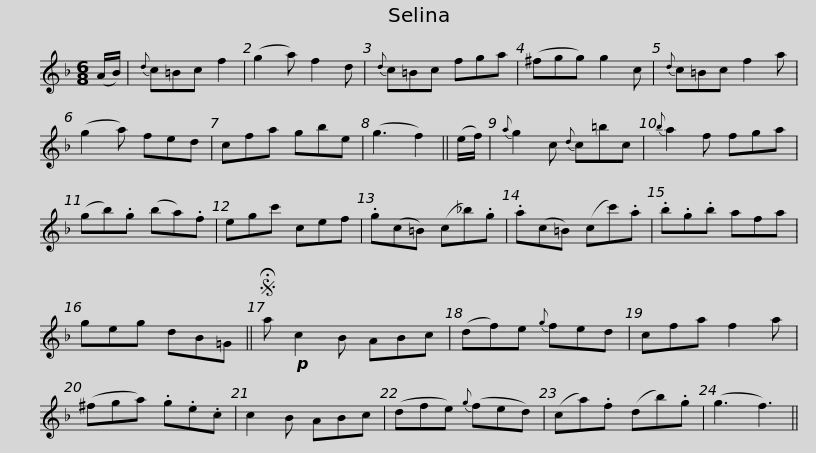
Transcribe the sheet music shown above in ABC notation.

X:1
L:1/8
M:6/8
I:linebreak $
K:F
V:1 treble
V:1
 (A/B/) |{d} c=Bc f2 | (g2 a) f2 d |{d} c=Bc fga | (^fgg) g2 c | %5
{d} c=Bc f2 a | (g2 a) fed | cfa gbe |$ (g3 f2) || (e/f/) | %10
{a} g2 c{d} c=bc |{b} a2 f fga | (gb).g (ba).f | egc' cef | .g(c=B) (c_b).g |$ %15
 .a(c=B) (cc').a | .b.g.b afa | geg dB=G ||$S !fermata!a!p! c2 B ABc |$ (df)e{g} fed | %20
 cfa f2 a | (^fga) .g.e.c | c2 B ABc | (dfe){g} (fed) | (ca).f (db).g | %25
 (g3 f3) || %26
